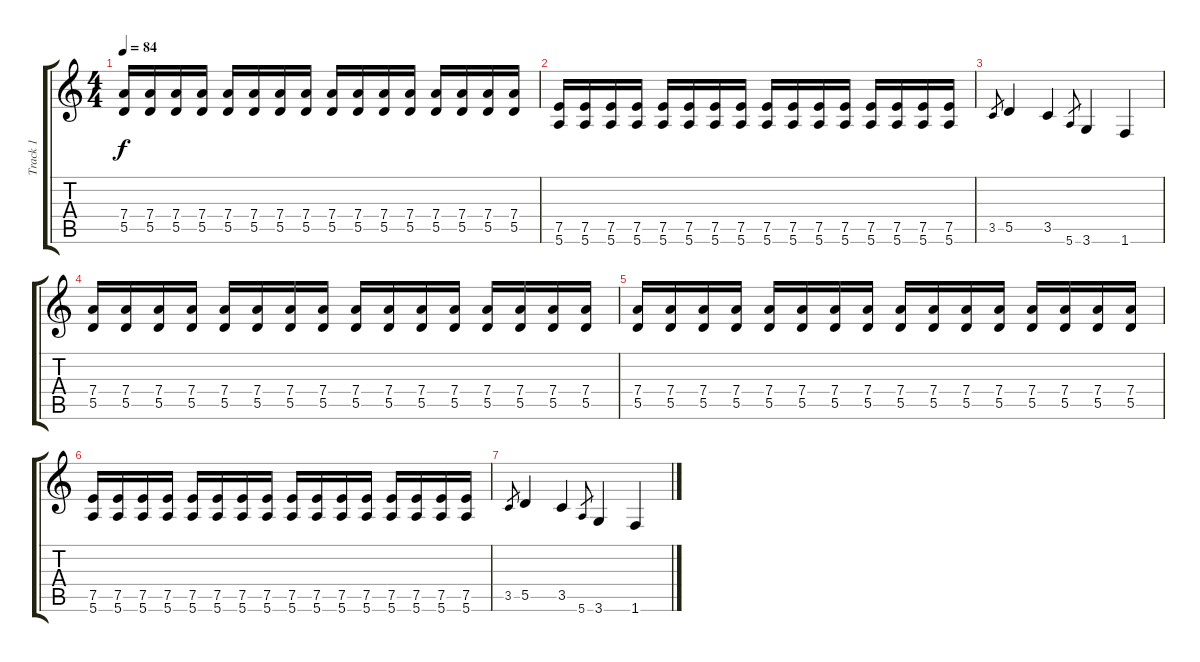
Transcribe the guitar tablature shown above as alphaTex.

\track ("Track 1" "Track 1") {instrument acousticguitarsteel}
\staff {score tabs}
\tuning (E4 B3 G3 D3 A2 E2) {hide}
\ts (4 4)
\tempo 84
\clef g2
\ks c
(7.4 5.5).16{dy f} (7.4 5.5).16 (7.4 5.5).16 (7.4 5.5).16 (7.4 5.5).16 (7.4 5.5).16 (7.4 5.5).16 (7.4 5.5).16 (7.4 5.5).16 (7.4 5.5).16 (7.4 5.5).16 (7.4 5.5).16 (7.4 5.5).16 (7.4 5.5).16 (7.4 5.5).16 (7.4 5.5).16 |
(7.5 5.6).16 (7.5 5.6).16 (7.5 5.6).16 (7.5 5.6).16 (7.5 5.6).16 (7.5 5.6).16 (7.5 5.6).16 (7.5 5.6).16 (7.5 5.6).16 (7.5 5.6).16 (7.5 5.6).16 (7.5 5.6).16 (7.5 5.6).16 (7.5 5.6).16 (7.5 5.6).16 (7.5 5.6).16 |
3.5.8{gr} 5.5.4 3.5.4 5.6.8{gr} 3.6.4 1.6.4 |
(7.4 5.5).16 (7.4 5.5).16 (7.4 5.5).16 (7.4 5.5).16 (7.4 5.5).16 (7.4 5.5).16 (7.4 5.5).16 (7.4 5.5).16 (7.4 5.5).16 (7.4 5.5).16 (7.4 5.5).16 (7.4 5.5).16 (7.4 5.5).16 (7.4 5.5).16 (7.4 5.5).16 (7.4 5.5).16 |
(7.4 5.5).16 (7.4 5.5).16 (7.4 5.5).16 (7.4 5.5).16 (7.4 5.5).16 (7.4 5.5).16 (7.4 5.5).16 (7.4 5.5).16 (7.4 5.5).16 (7.4 5.5).16 (7.4 5.5).16 (7.4 5.5).16 (7.4 5.5).16 (7.4 5.5).16 (7.4 5.5).16 (7.4 5.5).16 |
(7.5 5.6).16 (7.5 5.6).16 (7.5 5.6).16 (7.5 5.6).16 (7.5 5.6).16 (7.5 5.6).16 (7.5 5.6).16 (7.5 5.6).16 (7.5 5.6).16 (7.5 5.6).16 (7.5 5.6).16 (7.5 5.6).16 (7.5 5.6).16 (7.5 5.6).16 (7.5 5.6).16 (7.5 5.6).16 |
3.5.8{gr} 5.5.4 3.5.4 5.6.8{gr} 3.6.4 1.6.4
